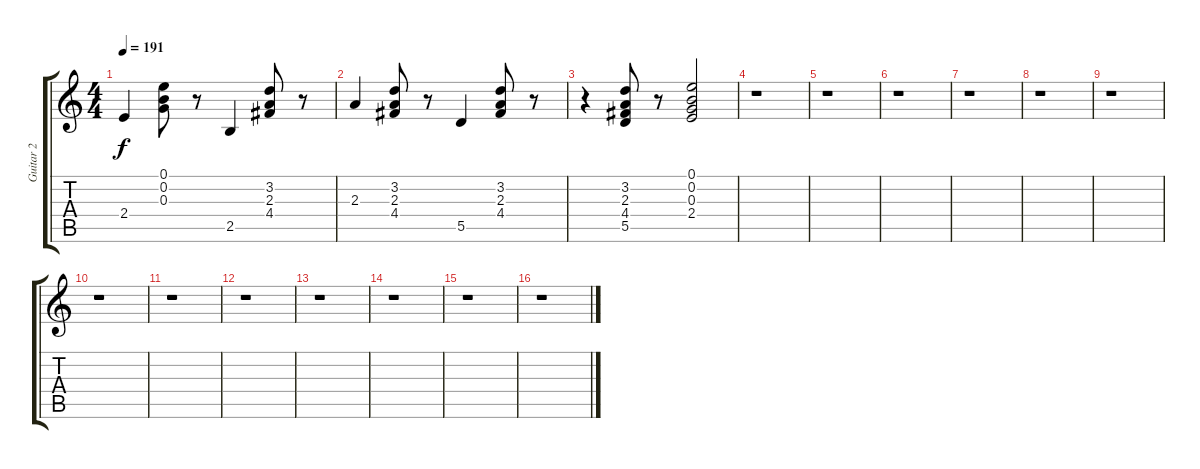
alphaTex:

\track ("Guitar 2" "Guitar 2") {instrument acousticguitarsteel}
\staff {score tabs}
\tuning (E4 B3 G3 D3 A2 E2) {hide}
\ts (4 4)
\tempo 191
\clef g2
\ks c
2.4.4{dy f} (0.1 0.2 0.3).8 r.8 2.5.4 (3.2 2.3 4.4).8 r.8 |
2.3.4 (3.2 2.3 4.4).8 r.8 5.5.4 (3.2 2.3 4.4).8 r.8 |
r.4 (3.2 2.3 4.4 5.5).8 r.8 (0.1 0.2 0.3 2.4).2 |
r.1 |
r.1 |
r.1 |
r.1 |
r.1 |
r.1 |
r.1 |
r.1 |
r.1 |
r.1 |
r.1 |
r.1 |
r.1
